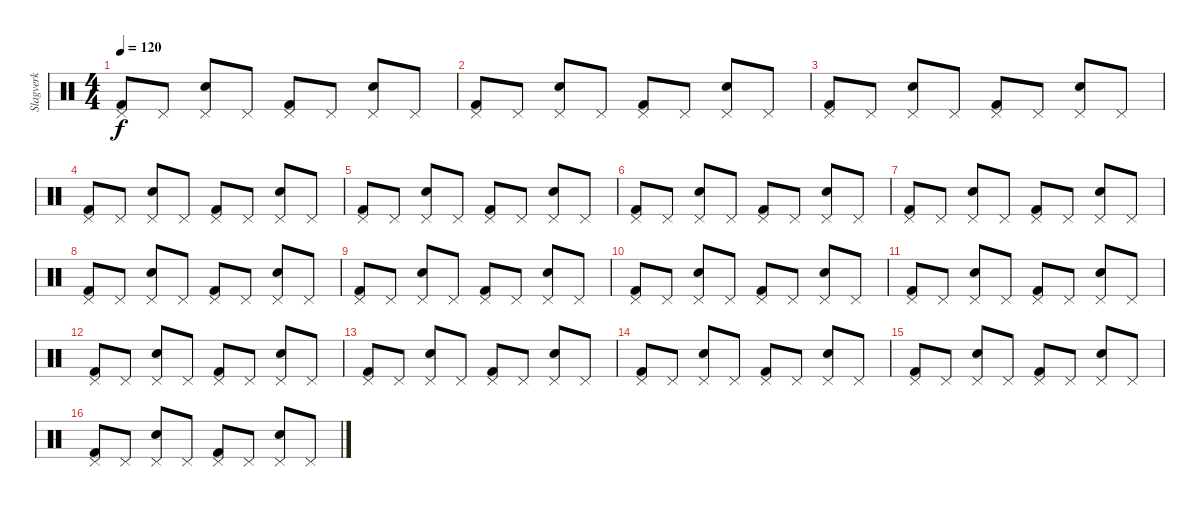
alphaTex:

\track ("Slagverk" "Slagverk") {instrument percussion}
\staff {score}
\articulation defaults
\ts (4 4)
\tempo 120
\clef neutral
\ks c
("Pedal Hi-Hat (hit)" "Kick (hit) 2").8{dy f} "Pedal Hi-Hat (hit)".8 ("Pedal Hi-Hat (hit)" "Snare (hit) 2").8 "Pedal Hi-Hat (hit)".8 ("Pedal Hi-Hat (hit)" "Kick (hit) 2").8 "Pedal Hi-Hat (hit)".8 ("Pedal Hi-Hat (hit)" "Snare (hit) 2").8 "Pedal Hi-Hat (hit)".8 |
("Pedal Hi-Hat (hit)" "Kick (hit) 2").8 "Pedal Hi-Hat (hit)".8 ("Pedal Hi-Hat (hit)" "Snare (hit) 2").8 "Pedal Hi-Hat (hit)".8 ("Pedal Hi-Hat (hit)" "Kick (hit) 2").8 "Pedal Hi-Hat (hit)".8 ("Pedal Hi-Hat (hit)" "Snare (hit) 2").8 "Pedal Hi-Hat (hit)".8 |
("Pedal Hi-Hat (hit)" "Kick (hit) 2").8 "Pedal Hi-Hat (hit)".8 ("Pedal Hi-Hat (hit)" "Snare (hit) 2").8 "Pedal Hi-Hat (hit)".8 ("Pedal Hi-Hat (hit)" "Kick (hit) 2").8 "Pedal Hi-Hat (hit)".8 ("Pedal Hi-Hat (hit)" "Snare (hit) 2").8 "Pedal Hi-Hat (hit)".8 |
("Pedal Hi-Hat (hit)" "Kick (hit) 2").8 "Pedal Hi-Hat (hit)".8 ("Pedal Hi-Hat (hit)" "Snare (hit) 2").8 "Pedal Hi-Hat (hit)".8 ("Pedal Hi-Hat (hit)" "Kick (hit) 2").8 "Pedal Hi-Hat (hit)".8 ("Pedal Hi-Hat (hit)" "Snare (hit) 2").8 "Pedal Hi-Hat (hit)".8 |
("Pedal Hi-Hat (hit)" "Kick (hit) 2").8 "Pedal Hi-Hat (hit)".8 ("Pedal Hi-Hat (hit)" "Snare (hit) 2").8 "Pedal Hi-Hat (hit)".8 ("Pedal Hi-Hat (hit)" "Kick (hit) 2").8 "Pedal Hi-Hat (hit)".8 ("Pedal Hi-Hat (hit)" "Snare (hit) 2").8 "Pedal Hi-Hat (hit)".8 |
("Pedal Hi-Hat (hit)" "Kick (hit) 2").8 "Pedal Hi-Hat (hit)".8 ("Pedal Hi-Hat (hit)" "Snare (hit) 2").8 "Pedal Hi-Hat (hit)".8 ("Pedal Hi-Hat (hit)" "Kick (hit) 2").8 "Pedal Hi-Hat (hit)".8 ("Pedal Hi-Hat (hit)" "Snare (hit) 2").8 "Pedal Hi-Hat (hit)".8 |
("Pedal Hi-Hat (hit)" "Kick (hit) 2").8 "Pedal Hi-Hat (hit)".8 ("Pedal Hi-Hat (hit)" "Snare (hit) 2").8 "Pedal Hi-Hat (hit)".8 ("Pedal Hi-Hat (hit)" "Kick (hit) 2").8 "Pedal Hi-Hat (hit)".8 ("Pedal Hi-Hat (hit)" "Snare (hit) 2").8 "Pedal Hi-Hat (hit)".8 |
("Pedal Hi-Hat (hit)" "Kick (hit) 2").8 "Pedal Hi-Hat (hit)".8 ("Pedal Hi-Hat (hit)" "Snare (hit) 2").8 "Pedal Hi-Hat (hit)".8 ("Pedal Hi-Hat (hit)" "Kick (hit) 2").8 "Pedal Hi-Hat (hit)".8 ("Pedal Hi-Hat (hit)" "Snare (hit) 2").8 "Pedal Hi-Hat (hit)".8 |
("Pedal Hi-Hat (hit)" "Kick (hit) 2").8 "Pedal Hi-Hat (hit)".8 ("Pedal Hi-Hat (hit)" "Snare (hit) 2").8 "Pedal Hi-Hat (hit)".8 ("Pedal Hi-Hat (hit)" "Kick (hit) 2").8 "Pedal Hi-Hat (hit)".8 ("Pedal Hi-Hat (hit)" "Snare (hit) 2").8 "Pedal Hi-Hat (hit)".8 |
("Pedal Hi-Hat (hit)" "Kick (hit) 2").8 "Pedal Hi-Hat (hit)".8 ("Pedal Hi-Hat (hit)" "Snare (hit) 2").8 "Pedal Hi-Hat (hit)".8 ("Pedal Hi-Hat (hit)" "Kick (hit) 2").8 "Pedal Hi-Hat (hit)".8 ("Pedal Hi-Hat (hit)" "Snare (hit) 2").8 "Pedal Hi-Hat (hit)".8 |
("Pedal Hi-Hat (hit)" "Kick (hit) 2").8 "Pedal Hi-Hat (hit)".8 ("Pedal Hi-Hat (hit)" "Snare (hit) 2").8 "Pedal Hi-Hat (hit)".8 ("Pedal Hi-Hat (hit)" "Kick (hit) 2").8 "Pedal Hi-Hat (hit)".8 ("Pedal Hi-Hat (hit)" "Snare (hit) 2").8 "Pedal Hi-Hat (hit)".8 |
("Pedal Hi-Hat (hit)" "Kick (hit) 2").8 "Pedal Hi-Hat (hit)".8 ("Pedal Hi-Hat (hit)" "Snare (hit) 2").8 "Pedal Hi-Hat (hit)".8 ("Pedal Hi-Hat (hit)" "Kick (hit) 2").8 "Pedal Hi-Hat (hit)".8 ("Pedal Hi-Hat (hit)" "Snare (hit) 2").8 "Pedal Hi-Hat (hit)".8 |
("Pedal Hi-Hat (hit)" "Kick (hit) 2").8 "Pedal Hi-Hat (hit)".8 ("Pedal Hi-Hat (hit)" "Snare (hit) 2").8 "Pedal Hi-Hat (hit)".8 ("Pedal Hi-Hat (hit)" "Kick (hit) 2").8 "Pedal Hi-Hat (hit)".8 ("Pedal Hi-Hat (hit)" "Snare (hit) 2").8 "Pedal Hi-Hat (hit)".8 |
("Pedal Hi-Hat (hit)" "Kick (hit) 2").8 "Pedal Hi-Hat (hit)".8 ("Pedal Hi-Hat (hit)" "Snare (hit) 2").8 "Pedal Hi-Hat (hit)".8 ("Pedal Hi-Hat (hit)" "Kick (hit) 2").8 "Pedal Hi-Hat (hit)".8 ("Pedal Hi-Hat (hit)" "Snare (hit) 2").8 "Pedal Hi-Hat (hit)".8 |
("Pedal Hi-Hat (hit)" "Kick (hit) 2").8 "Pedal Hi-Hat (hit)".8 ("Pedal Hi-Hat (hit)" "Snare (hit) 2").8 "Pedal Hi-Hat (hit)".8 ("Pedal Hi-Hat (hit)" "Kick (hit) 2").8 "Pedal Hi-Hat (hit)".8 ("Pedal Hi-Hat (hit)" "Snare (hit) 2").8 "Pedal Hi-Hat (hit)".8 |
("Pedal Hi-Hat (hit)" "Kick (hit) 2").8 "Pedal Hi-Hat (hit)".8 ("Pedal Hi-Hat (hit)" "Snare (hit) 2").8 "Pedal Hi-Hat (hit)".8 ("Pedal Hi-Hat (hit)" "Kick (hit) 2").8 "Pedal Hi-Hat (hit)".8 ("Pedal Hi-Hat (hit)" "Snare (hit) 2").8 "Pedal Hi-Hat (hit)".8
